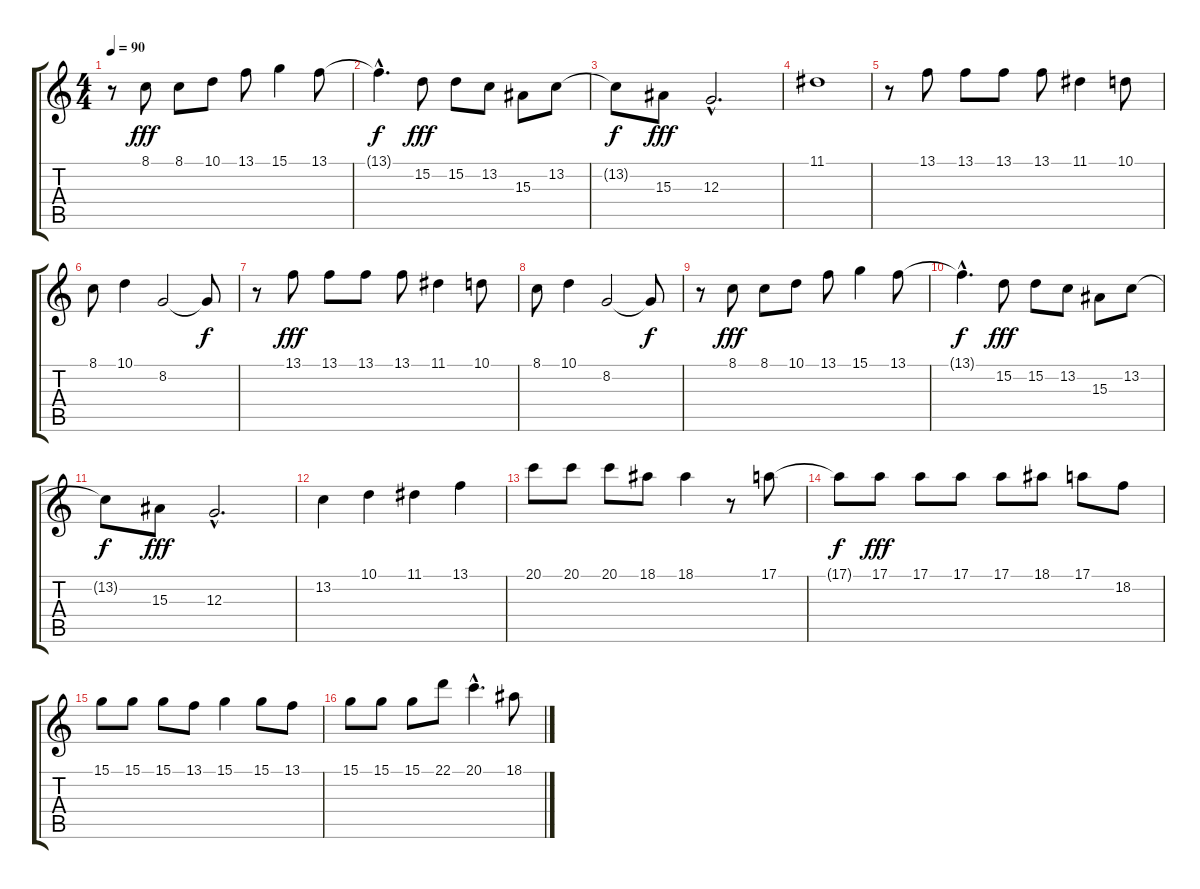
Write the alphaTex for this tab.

\track "" {instrument musicbox}
\staff {score tabs}
\tuning (E4 B3 G3 D3 A2 E2) {hide}
\ts (4 4)
\tempo 90
\clef g2
\ks c
r.8{dy f} 8.1.8{dy fff} 8.1.8 10.1.8 13.1.8 15.1.4 13.1.8 |
13.1{hac t}.4{d dy f} 15.2.8{dy fff} 15.2.8 13.2.8 15.3.8 13.2.8 |
13.2{t}.8{dy f} 15.3.8{dy fff} 12.3{hac}.2{d} |
11.1.1 |
r.8 13.1.8 13.1.8 13.1.8 13.1.8 11.1.4 10.1.8 |
8.1.8 10.1.4 8.2.2 8.2{t}.8{dy f} |
r.8 13.1.8{dy fff} 13.1.8 13.1.8 13.1.8 11.1.4 10.1.8 |
8.1.8 10.1.4 8.2.2 8.2{t}.8{dy f} |
r.8 8.1.8{dy fff} 8.1.8 10.1.8 13.1.8 15.1.4 13.1.8 |
13.1{hac t}.4{d dy f} 15.2.8{dy fff} 15.2.8 13.2.8 15.3.8 13.2.8 |
13.2{t}.8{dy f} 15.3.8{dy fff} 12.3{hac}.2{d} |
13.2.4 10.1.4 11.1.4 13.1.4 |
20.1.8 20.1.8 20.1.8 18.1.8 18.1.4 r.8 17.1.8 |
17.1{t}.8{dy f} 17.1.8{dy fff} 17.1.8 17.1.8 17.1.8 18.1.8 17.1.8 18.2.8 |
15.1.8 15.1.8 15.1.8 13.1.8 15.1.4 15.1.8 13.1.8 |
15.1.8 15.1.8 15.1.8 22.1.8 20.1{hac}.4{d} 18.1.8
